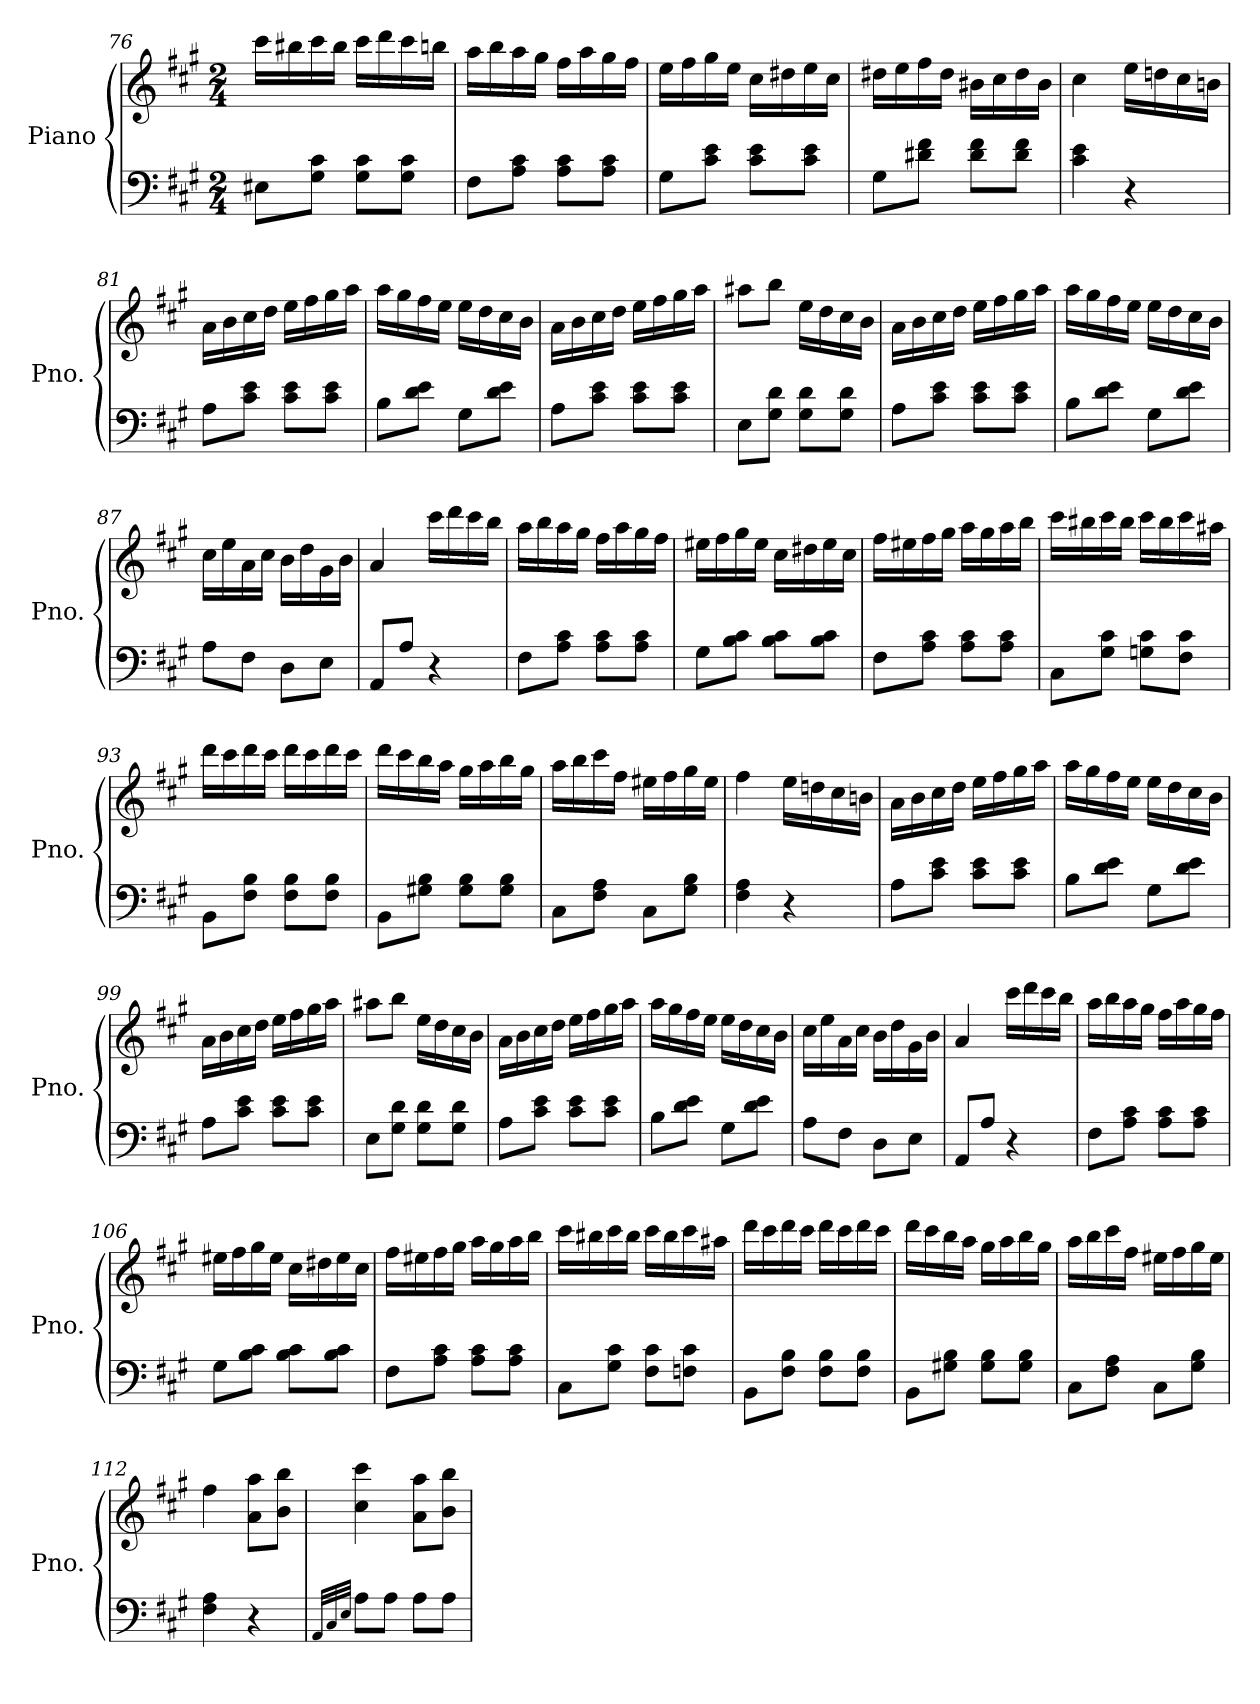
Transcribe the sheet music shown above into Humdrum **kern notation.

**kern	**kern
*part1	*part1
*staff2	*staff1
*I"Piano	*
*I'Pno.	*
*clefF4	*clefG2
*k[f#c#g#]	*k[f#c#g#]
*M2/4	*M2/4
=76	=76
8E#X\L	16ccc#\LL
.	16bb#X\
8G#\ 8c#\J	16ccc#\
.	16bb#\JJ
8G#\ 8c#\L	16ccc#\LL
.	16ddd\
8G#\ 8c#\J	16ccc#\
.	16bbn\JJ
=77	=77
8F#\L	16aa\LL
.	16bb\
8A\ 8c#\J	16aa\
.	16gg#\JJ
8A\ 8c#\L	16ff#\LL
.	16aa\
8A\ 8c#\J	16gg#\
.	16ff#\JJ
=78	=78
8G#\L	16ee\LL
.	16ff#\
8c#\ 8e\J	16gg#\
.	16ee\JJ
8c#\ 8e\L	16cc#\LL
.	16dd#X\
8c#\ 8e\J	16ee\
.	16cc#\JJ
=79	=79
8G#\L	16dd#X\LL
.	16ee\
8d#X\ 8f#\J	16ff#\
.	16dd#\JJ
8d#\ 8f#\L	16b#X\LL
.	16cc#\
8d#\ 8f#\J	16dd#\
.	16b#\JJ
!!LO:LB:g=z
=80	=80
4c#\ 4e\	4cc#\
4r	16ee\LL
.	16ddn\
.	16cc#\
.	16bn\JJ
=81	=81
8A\L	16a\LL
.	16b\
8c#\ 8e\J	16cc#\
.	16dd\JJ
8c#\ 8e\L	16ee\LL
.	16ff#\
8c#\ 8e\J	16gg#\
.	16aa\JJ
=82	=82
8B\L	16aa\LL
.	16gg#\
8d\ 8e\J	16ff#\
.	16ee\JJ
8G#\L	16ee\LL
.	16dd\
8d\ 8e\J	16cc#\
.	16b\JJ
=83	=83
8A\L	16a\LL
.	16b\
8c#\ 8e\J	16cc#\
.	16dd\JJ
8c#\ 8e\L	16ee\LL
.	16ff#\
8c#\ 8e\J	16gg#\
.	16aa\JJ
=84	=84
8E\L	8aa#X\L
8G#\ 8d\J	8bb\J
8G#\ 8d\L	16ee\LL
.	16dd\
8G#\ 8d\J	16cc#\
.	16b\JJ
=85	=85
8A\L	16a\LL
.	16b\
8c#\ 8e\J	16cc#\
.	16dd\JJ
8c#\ 8e\L	16ee\LL
.	16ff#\
8c#\ 8e\J	16gg#\
.	16aa\JJ
!!LO:LB:g=z
=86	=86
8B\L	16aa\LL
.	16gg#\
8d\ 8e\J	16ff#\
.	16ee\JJ
8G#\L	16ee\LL
.	16dd\
8d\ 8e\J	16cc#\
.	16b\JJ
=87	=87
8A\L	16cc#\LL
.	16ee\
8F#\J	16a\
.	16cc#\JJ
8D\L	16b\LL
.	16dd\
8E\J	16g#\
.	16b\JJ
=88	=88
8AA/L	4a/
8A/J	.
4r	16ccc#\LL
.	16ddd\
.	16ccc#\
.	16bb\JJ
=89	=89
8F#\L	16aa\LL
.	16bb\
8A\ 8c#\J	16aa\
.	16gg#\JJ
8A\ 8c#\L	16ff#\LL
.	16aa\
8A\ 8c#\J	16gg#\
.	16ff#\JJ
=90	=90
8G#\L	16ee#X\LL
.	16ff#\
8B\ 8c#\J	16gg#\
.	16ee#\JJ
8B\ 8c#\L	16cc#\LL
.	16dd#X\
8B\ 8c#\J	16ee#\
.	16cc#\JJ
=91	=91
8F#\L	16ff#\LL
.	16ee#X\
8A\ 8c#\J	16ff#\
.	16gg#\JJ
8A\ 8c#\L	16aa\LL
.	16gg#\
8A\ 8c#\J	16aa\
.	16bb\JJ
!!LO:LB:g=z
=92	=92
8C#\L	16ccc#\LL
.	16bb#X\
8G#\ 8c#\J	16ccc#\
.	16bb#\JJ
8Gn\ 8c#\L	16ccc#\LL
.	16bb#\
8F#\ 8c#\J	16ccc#\
.	16aa#X\JJ
=93	=93
8BB\L	16ddd\LL
.	16ccc#\
8F#\ 8B\J	16ddd\
.	16ccc#\JJ
8F#\ 8B\L	16ddd\LL
.	16ccc#\
8F#\ 8B\J	16ddd\
.	16ccc#\JJ
=94	=94
8BB\L	16ddd\LL
.	16ccc#\
8G#X\ 8B\J	16bb\
.	16aa\JJ
8G#\ 8B\L	16gg#\LL
.	16aa\
8G#\ 8B\J	16bb\
.	16gg#\JJ
=95	=95
8C#\L	16aa\LL
.	16bb\
8F#\ 8A\J	16ccc#\
.	16ff#\JJ
8C#\L	16ee#X\LL
.	16ff#\
8G#\ 8B\J	16gg#\
.	16ee#\JJ
=96	=96
4F#\ 4A\	4ff#\
4r	16ee\LL
.	16ddn\
.	16cc#\
.	16bn\JJ
!!LO:PB:g=z
=97	=97
8A\L	16a\LL
.	16b\
8c#\ 8e\J	16cc#\
.	16dd\JJ
8c#\ 8e\L	16ee\LL
.	16ff#\
8c#\ 8e\J	16gg#\
.	16aa\JJ
=98	=98
8B\L	16aa\LL
.	16gg#\
8d\ 8e\J	16ff#\
.	16ee\JJ
8G#\L	16ee\LL
.	16dd\
8d\ 8e\J	16cc#\
.	16b\JJ
=99	=99
8A\L	16a\LL
.	16b\
8c#\ 8e\J	16cc#\
.	16dd\JJ
8c#\ 8e\L	16ee\LL
.	16ff#\
8c#\ 8e\J	16gg#\
.	16aa\JJ
=100	=100
8E\L	8aa#X\L
8G#\ 8d\J	8bb\J
8G#\ 8d\L	16ee\LL
.	16dd\
8G#\ 8d\J	16cc#\
.	16b\JJ
=101	=101
8A\L	16a\LL
.	16b\
8c#\ 8e\J	16cc#\
.	16dd\JJ
8c#\ 8e\L	16ee\LL
.	16ff#\
8c#\ 8e\J	16gg#\
.	16aa\JJ
=102	=102
8B\L	16aa\LL
.	16gg#\
8d\ 8e\J	16ff#\
.	16ee\JJ
8G#\L	16ee\LL
.	16dd\
8d\ 8e\J	16cc#\
.	16b\JJ
!!LO:LB:g=z
=103	=103
8A\L	16cc#\LL
.	16ee\
8F#\J	16a\
.	16cc#\JJ
8D\L	16b\LL
.	16dd\
8E\J	16g#\
.	16b\JJ
=104	=104
8AA/L	4a/
8A/J	.
4r	16ccc#\LL
.	16ddd\
.	16ccc#\
.	16bb\JJ
=105	=105
8F#\L	16aa\LL
.	16bb\
8A\ 8c#\J	16aa\
.	16gg#\JJ
8A\ 8c#\L	16ff#\LL
.	16aa\
8A\ 8c#\J	16gg#\
.	16ff#\JJ
=106	=106
8G#\L	16ee#X\LL
.	16ff#\
8B\ 8c#\J	16gg#\
.	16ee#\JJ
8B\ 8c#\L	16cc#\LL
.	16dd#X\
8B\ 8c#\J	16ee#\
.	16cc#\JJ
=107	=107
8F#\L	16ff#\LL
.	16ee#X\
8A\ 8c#\J	16ff#\
.	16gg#\JJ
8A\ 8c#\L	16aa\LL
.	16gg#\
8A\ 8c#\J	16aa\
.	16bb\JJ
!!LO:LB:g=z
=108	=108
8C#\L	16ccc#\LL
.	16bb#X\
8G#\ 8c#\J	16ccc#\
.	16bb#\JJ
8F#\ 8c#\L	16ccc#\LL
.	16bb#\
8Fn\ 8c#\J	16ccc#\
.	16aa#X\JJ
=109	=109
8BB\L	16ddd\LL
.	16ccc#\
8F#\ 8B\J	16ddd\
.	16ccc#\JJ
8F#\ 8B\L	16ddd\LL
.	16ccc#\
8F#\ 8B\J	16ddd\
.	16ccc#\JJ
=110	=110
8BB\L	16ddd\LL
.	16ccc#\
8G#X\ 8B\J	16bb\
.	16aa\JJ
8G#\ 8B\L	16gg#\LL
.	16aa\
8G#\ 8B\J	16bb\
.	16gg#\JJ
=111	=111
8C#\L	16aa\LL
.	16bb\
8F#\ 8A\J	16ccc#\
.	16ff#\JJ
8C#\L	16ee#X\LL
.	16ff#\
8G#\ 8B\J	16gg#\
.	16ee#\JJ
=112	=112
4F#\ 4A\	4ff#\
4r	8a\ 8aa\L
.	8b\ 8bb\J
!!LO:LB:g=z
=113	=113
32qAA/LLL	.
32qC#/	.
32qE/JJJ	.
8A\L	4cc#\ 4ccc#\
8A\J	.
8A\L	8a\ 8aa\L
8A\J	8b\ 8bb\J
=	=
*-	*-
